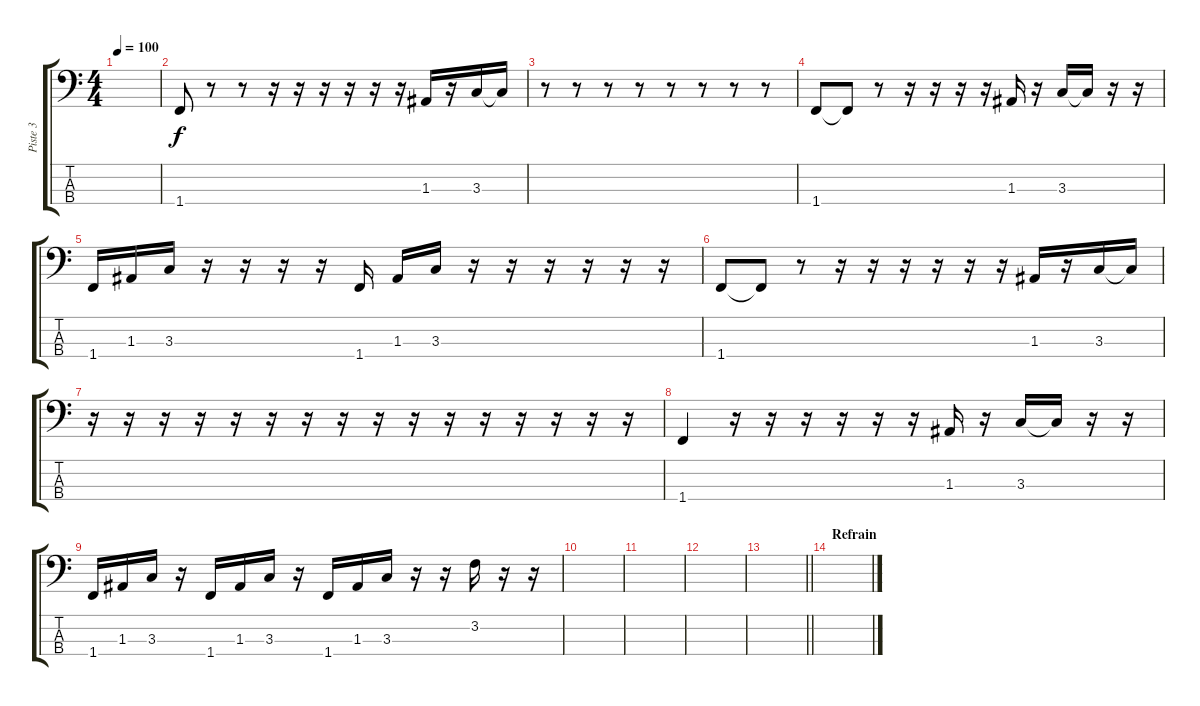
\track ("Piste 3" "Piste 3") {instrument electricbassfinger}
\staff {score tabs}
\tuning (G2 D2 A1 E1) {hide}
\ts (4 4)
\tempo 100
\clef f4
\ks c
|
1.4.8 r.8 r.8 r.16 r.16 r.16 r.16 r.16 r.16 1.3.16 r.16 3.3.16 3.3{t}.16 |
r.8 r.8 r.8 r.8 r.8 r.8 r.8 r.8 |
1.4.8 1.4{t}.8 r.8 r.16 r.16 r.16 r.16 1.3.16 r.16 3.3.16 3.3{t}.16 r.16 r.16 |
1.4.16 1.3.16 3.3.16 r.16 r.16 r.16 r.16 1.4.16 1.3.16 3.3.16 r.16 r.16 r.16 r.16 r.16 r.16 |
1.4.8 1.4{t}.8 r.8 r.16 r.16 r.16 r.16 r.16 r.16 1.3.16 r.16 3.3.16 3.3{t}.16 |
r.16 r.16 r.16 r.16 r.16 r.16 r.16 r.16 r.16 r.16 r.16 r.16 r.16 r.16 r.16 r.16 |
1.4.4 r.16 r.16 r.16 r.16 r.16 r.16 1.3.16 r.16 3.3.16 3.3{t}.16 r.16 r.16 |
1.4.16 1.3.16 3.3.16 r.16 1.4.16 1.3.16 3.3.16 r.16 1.4.16 1.3.16 3.3.16 r.16 r.16 3.2.16 r.16 r.16 |
|
|
|
\barLineRight lightlight
|
\section ("" "Refrain")
